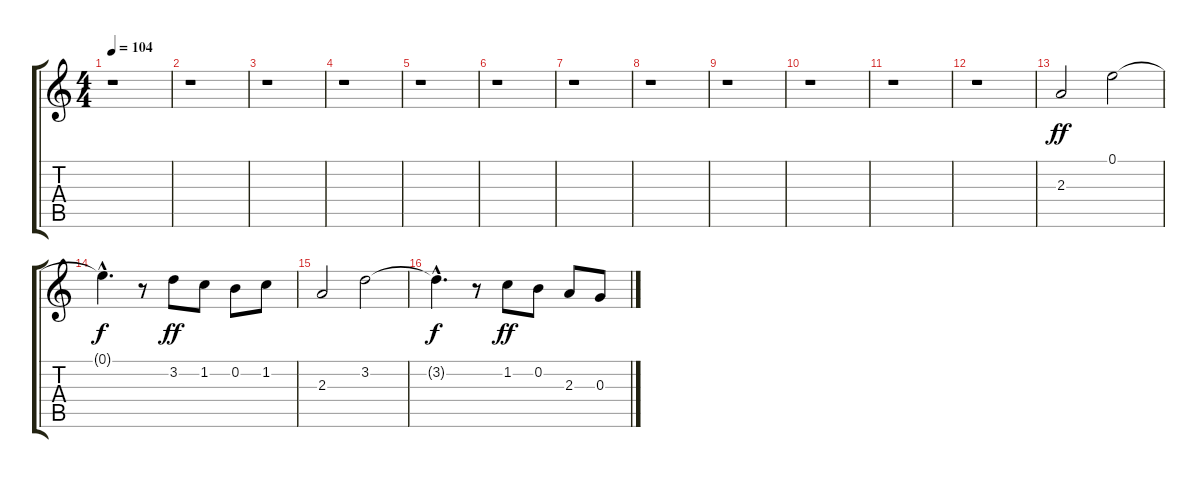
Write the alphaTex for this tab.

\track "" {instrument acousticguitarnylon}
\staff {score tabs}
\tuning (E4 B3 G3 D3 A2 E2) {hide}
\ts (4 4)
\tempo 104
\clef g2
\ks c
r.1{dy f} |
r.1 |
r.1 |
r.1 |
r.1 |
r.1 |
r.1 |
r.1 |
r.1 |
r.1 |
r.1 |
r.1 |
2.3.2{dy ff} 0.1.2 |
0.1{hac t}.4{d dy f} r.8 3.2.8{dy ff} 1.2.8 0.2.8 1.2.8 |
2.3.2 3.2.2 |
3.2{hac t}.4{d dy f} r.8 1.2.8{dy ff} 0.2.8 2.3.8 0.3.8
